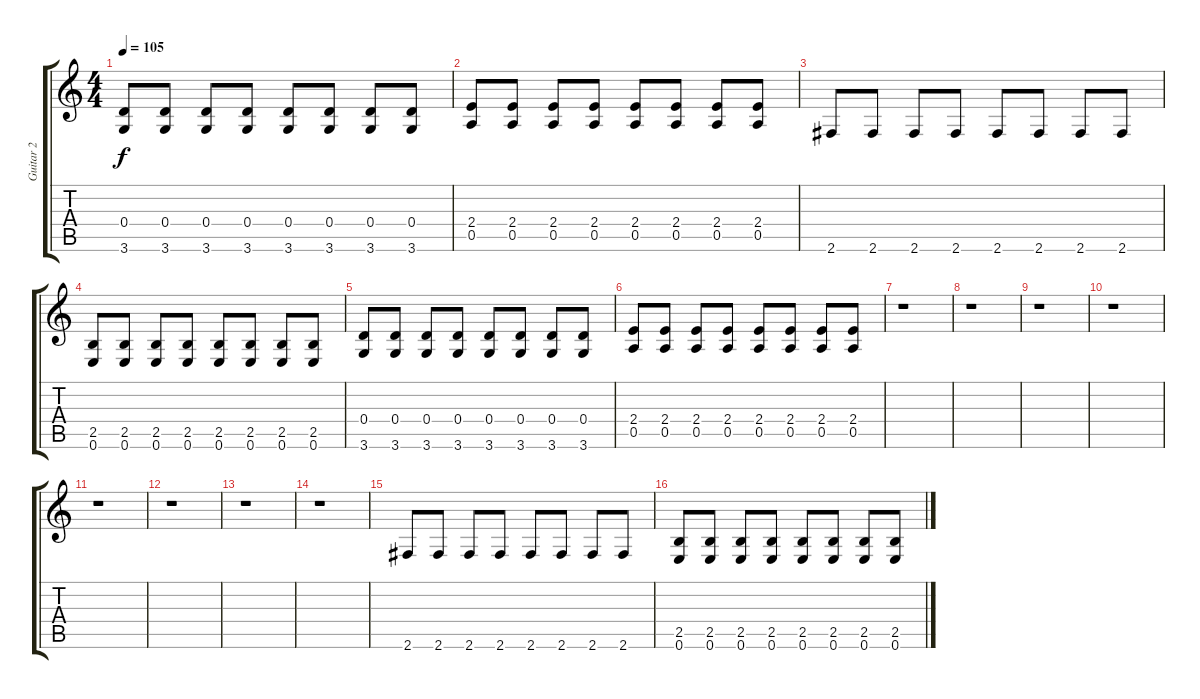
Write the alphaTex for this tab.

\track ("Guitar 2" "Guitar 2") {instrument distortionguitar}
\staff {score tabs}
\tuning (E4 B3 G3 D3 A2 E2) {hide}
\ts (4 4)
\tempo 105
\clef g2
\ks c
(0.4 3.6).8{dy f} (0.4 3.6).8 (0.4 3.6).8 (0.4 3.6).8 (0.4 3.6).8 (0.4 3.6).8 (0.4 3.6).8 (0.4 3.6).8 |
(2.4 0.5).8 (2.4 0.5).8 (2.4 0.5).8 (2.4 0.5).8 (2.4 0.5).8 (2.4 0.5).8 (2.4 0.5).8 (2.4 0.5).8 |
2.6.8 2.6.8 2.6.8 2.6.8 2.6.8 2.6.8 2.6.8 2.6.8 |
(2.5 0.6).8 (2.5 0.6).8 (2.5 0.6).8 (2.5 0.6).8 (2.5 0.6).8 (2.5 0.6).8 (2.5 0.6).8 (2.5 0.6).8 |
(0.4 3.6).8 (0.4 3.6).8 (0.4 3.6).8 (0.4 3.6).8 (0.4 3.6).8 (0.4 3.6).8 (0.4 3.6).8 (0.4 3.6).8 |
(2.4 0.5).8 (2.4 0.5).8 (2.4 0.5).8 (2.4 0.5).8 (2.4 0.5).8 (2.4 0.5).8 (2.4 0.5).8 (2.4 0.5).8 |
r.1 |
r.1 |
r.1 |
r.1 |
r.1 |
r.1 |
r.1 |
r.1 |
2.6.8 2.6.8 2.6.8 2.6.8 2.6.8 2.6.8 2.6.8 2.6.8 |
(2.5 0.6).8 (2.5 0.6).8 (2.5 0.6).8 (2.5 0.6).8 (2.5 0.6).8 (2.5 0.6).8 (2.5 0.6).8 (2.5 0.6).8
